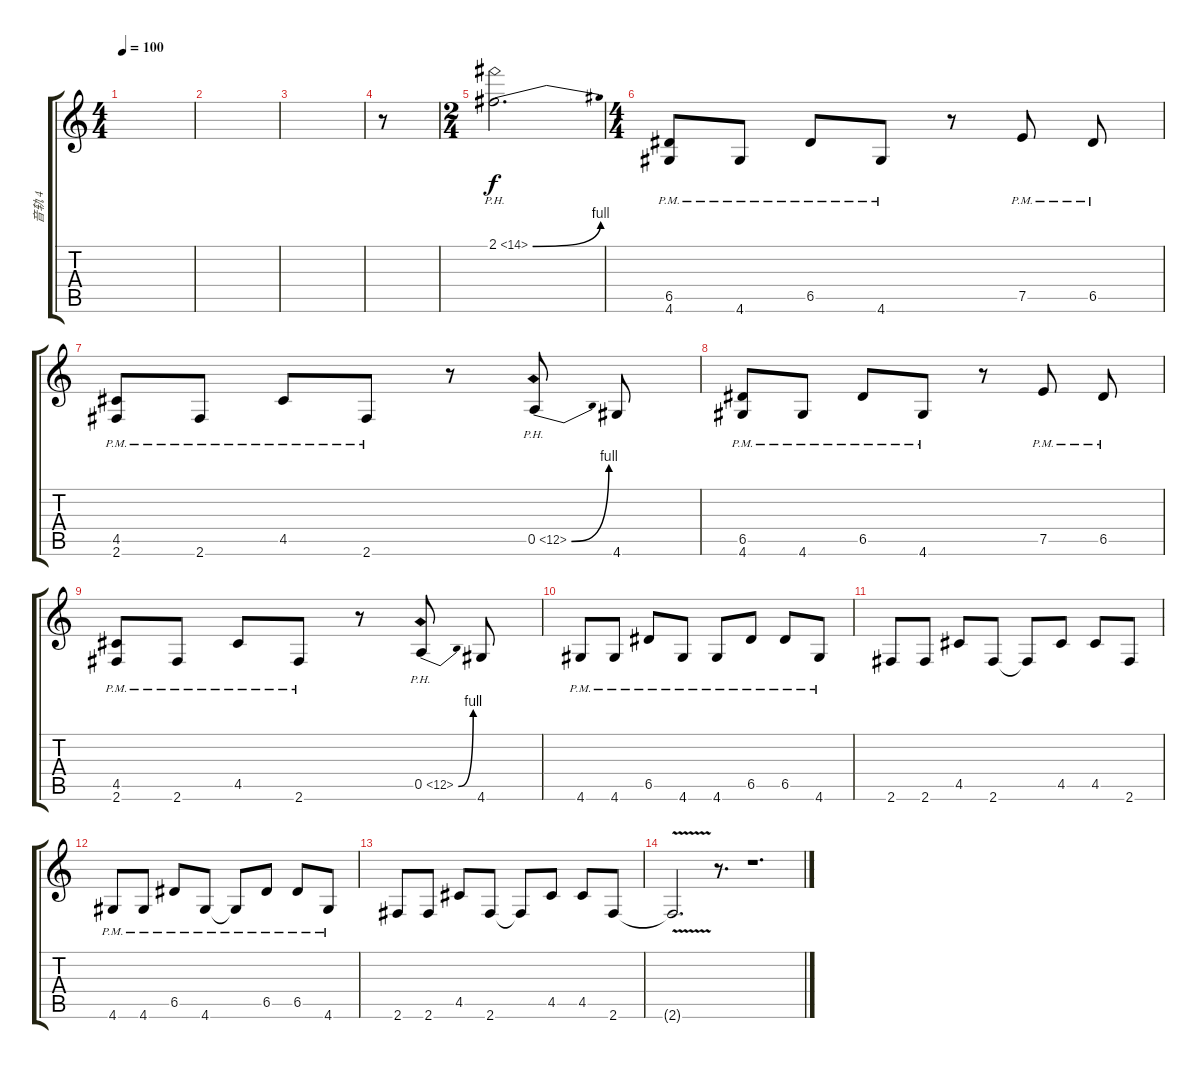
\track ("音轨 4" "音轨 4") {instrument acousticguitarsteel}
\staff {score tabs}
\tuning (E4 B3 G3 D3 A2 E2) {hide}
\ts (4 4)
\tempo 100
\clef g2
\ks c
|
|
|
r.8 |
\ts (2 4)
2.1{be (bend 0 0 60 4) ph 12}.2{d} |
\ts (4 4)
(6.5{pm} 4.6{pm}).8 4.6{pm}.8 6.5{pm}.8 4.6{pm}.8 r.8 7.5{pm}.8 6.5{pm}.8 |
(4.5{pm} 2.6{pm}).8 2.6{pm}.8 4.5{pm}.8 2.6{pm}.8 r.8 0.5{be (bend 0 0 60 4) ph 12}.8 4.6.8 |
(6.5{pm} 4.6{pm}).8 4.6{pm}.8 6.5{pm}.8 4.6{pm}.8 r.8 7.5{pm}.8 6.5{pm}.8 |
(4.5{pm} 2.6{pm}).8 2.6{pm}.8 4.5{pm}.8 2.6{pm}.8 r.8 0.5{be (bend 0 0 60 4) ph 12}.8 4.6.8 |
4.6{pm}.8 4.6{pm}.8 6.5{pm}.8 4.6{pm}.8 4.6{pm}.8 6.5{pm}.8 6.5{pm}.8 4.6{pm}.8 |
2.6.8 2.6.8 4.5.8 2.6.8 2.6{t}.8 4.5.8 4.5.8 2.6.8 |
4.6{pm}.8 4.6{pm}.8 6.5{pm}.8 4.6{pm}.8 4.6{pm t}.8 6.5{pm}.8 6.5{pm}.8 4.6{pm}.8 |
2.6.8 2.6.8 4.5.8 2.6.8 2.6{t}.8 4.5.8 4.5.8 2.6.8 |
2.6{v t}.2{d} r.8{d} r.1{d}
